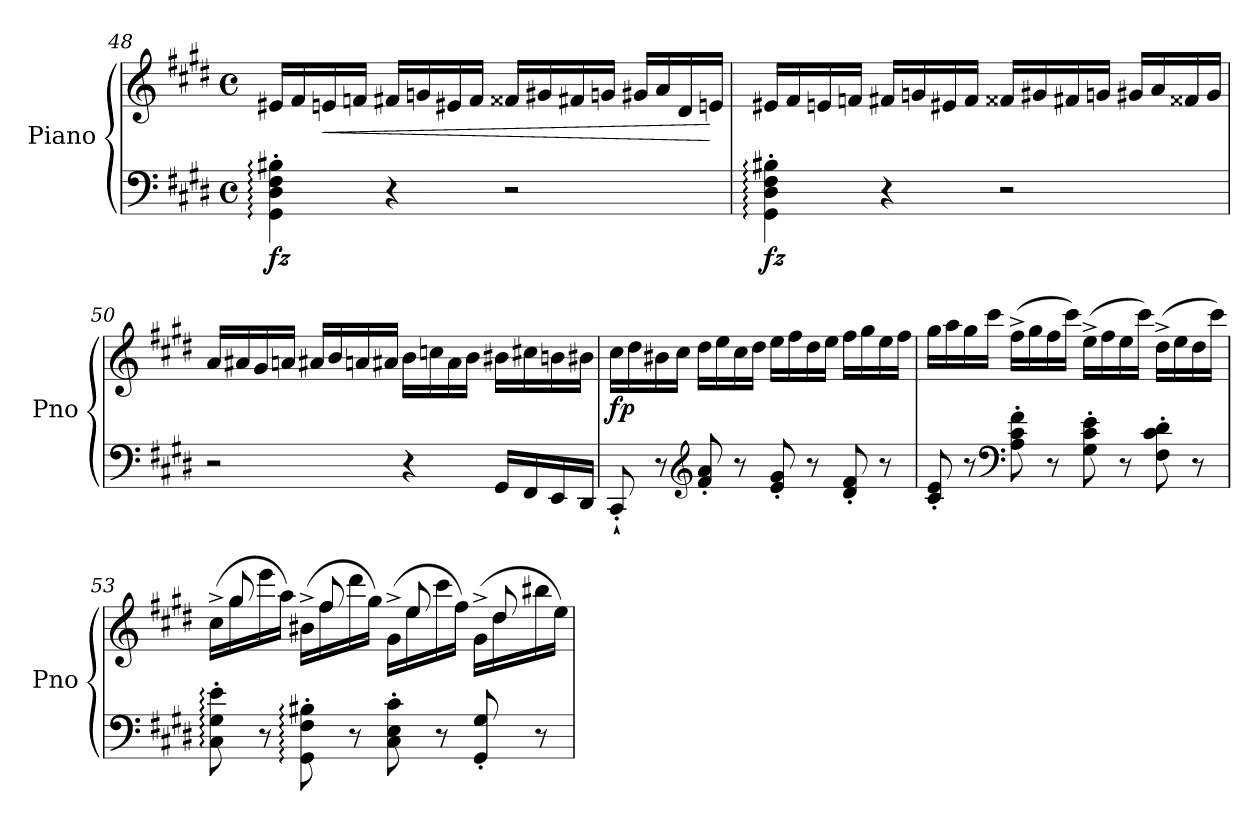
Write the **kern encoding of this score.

**kern	**kern	**dynam
*part1	*part1	*part1
*staff2	*staff1	*staff1/2
*I"Piano	*	*
*I'Pno	*	*
*clefF4	*clefG2	*
*k[f#c#g#d#]	*k[f#c#g#d#]	*
*M4/4	*M4/4	*
*met(c)	*met(c)	*
=48	=48	=48
!	!	!LO:DY:b=2
4GG#\:' 4D#\:' 4F#\:' 4B#X\:'	16e#X/LL	fz
.	16f#/	.
!	!	!LO:HP:b
.	16en/	<
.	16fn/JJ	.
4r	16f#X/LL	.
.	16gn/	.
.	16e#X/	.
.	16f#/JJ	.
2r	16f##X/LL	.
.	16g#X/	.
.	16f#X/	.
.	16gn/JJ	.
.	16g#X/LL	.
.	16a/	.
.	16d#/	.
.	16en/JJ	[
!!LO:LB:g=z
=49	=49	=49
!	!	!LO:DY:b=2
4GG#\:' 4D#\:' 4F#\:' 4B#X\:'	16e#X/LL	fz
.	16f#/	.
.	16en/	.
.	16fn/JJ	.
4r	16f#X/LL	.
.	16gn/	.
.	16e#X/	.
.	16f#/JJ	.
!	!	!LO:DY:b
2r	16f##X/LL	other-dynamics
.	16g#X/	.
.	16f#X/	.
.	16gn/JJ	.
.	16g#X/LL	.
.	16a/	.
.	16f##X/	.
.	16g#/JJ	.
=50	=50	=50
2r	16a/LL	.
.	16a#X/	.
.	16g#/	.
.	16an/JJ	.
.	16a#X/LL	.
.	16b/	.
.	16an/	.
.	16a#X/JJ	.
4r	16b\LL	.
.	16ccn\	.
.	16a#\	.
.	16b\JJ	.
16GG#/LL	16b#X\LL	.
16FF#/	16cc#X\	.
16EE/	16bn\	.
16DD#/JJ	16b#X\JJ	.
!!LO:LB:g=z
=51	=51	=51
!	!	!LO:DY:b
8CC#'`/	16cc#\LL	fp
.	16dd#\	.
8r	16b#X\	.
.	16cc#\JJ	.
*clefG2	*	*
8f#/' 8a/'	16dd#\LL	.
.	16ee\	.
8r	16cc#\	.
.	16dd#\JJ	.
!	!	!LO:DY:b
8e/' 8g#/'	16ee\LL	other-dynamics
.	16ff#\	.
8r	16dd#\	.
.	16ee\JJ	.
8d#/' 8f#/'	16ff#\LL	.
.	16gg#\	.
8r	16ee\	.
.	16ff#\JJ	.
=52	=52	=52
8c#/' 8e/'	16gg#\LL	.
.	16aa\	.
8r	16gg#\	.
.	16ccc#\JJ	.
*clefF4	*	*
8A\' 8c#\' 8f#\'	(>16ff#^\LL	.
.	16gg#\	.
8r	16ff#\	.
.	16ccc#\JJ)	.
8G#\' 8c#\' 8e\'	(>16ee^\LL	.
.	16ff#\	.
8r	16ee\	.
.	16ccc#\JJ)	.
8F#\' 8c#\' 8d#\'	(>16dd#^\LL	.
.	16ee\	.
8r	16dd#\	.
.	16ccc#\JJ)	.
!!LO:LB:g=z
=53	=53	=53
*	*^	*
8C#\:' 8G#\:' 8e\:'	(>16cc#^\LL	16ryy	.
.	16gg#\	8gg#/	.
8r	16eee\	.	.
.	16aa\JJ)	8ryy	.
8GG#\:' 8F#\:' 8B#X\:'	(>16b#X^\LL	.	.
.	16ff#\	8ff#/	.
8r	16ddd#\	.	.
.	16gg#\JJ)	8ryy	.
8C#\' 8E\' 8c#\'	(>16g#^\LL	.	.
.	16ee\	8ee/	.
8r	16ccc#\	.	.
.	16ff#\JJ)	8ryy	.
8GG#/' 8G#/'	(>16g#^\LL	.	.
.	16dd#\	8dd#/	.
8r	16bb#X\	.	.
.	16ee\JJ)	16ryy	.
*	*v	*v	*
=	=	=
*-	*-	*-
